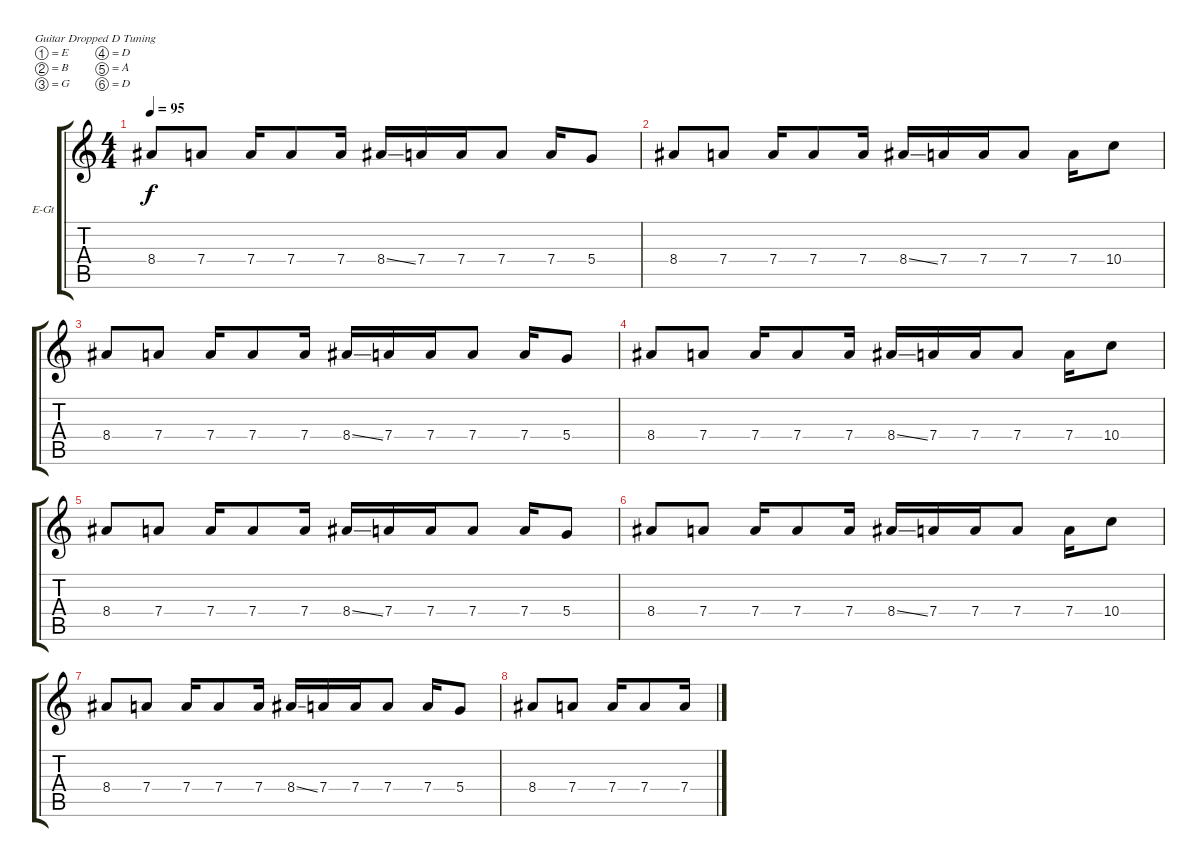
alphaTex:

\defaultSystemsLayout 4
\bracketExtendMode groupsimilarinstruments
\firstSystemTrackNameOrientation horizontal
\otherSystemsTrackNameOrientation horizontal
\track ("Electric Guitar" "E-Gt") {instrument electricguitarclean}
\staff {score tabs}
\tuning (E4 B3 G3 D3 A2 D2)
\ts (4 4)
\tempo 95
\clef g2
\ks c
8.4.8{dy f instrument electricguitarclean} 7.4.8 7.4.16 7.4.8 7.4.16 8.4{ss}.16 7.4.16 7.4.16 7.4.8 7.4.16 5.4.8 |
8.4.8 7.4.8 7.4.16 7.4.8 7.4.16 8.4{ss}.16 7.4.16 7.4.16 7.4.8 7.4.16 10.4.8 |
8.4.8 7.4.8 7.4.16 7.4.8 7.4.16 8.4{ss}.16 7.4.16 7.4.16 7.4.8 7.4.16 5.4.8 |
8.4.8 7.4.8 7.4.16 7.4.8 7.4.16 8.4{ss}.16 7.4.16 7.4.16 7.4.8 7.4.16 10.4.8 |
8.4.8 7.4.8 7.4.16 7.4.8 7.4.16 8.4{ss}.16 7.4.16 7.4.16 7.4.8 7.4.16 5.4.8 |
8.4.8 7.4.8 7.4.16 7.4.8 7.4.16 8.4{ss}.16 7.4.16 7.4.16 7.4.8 7.4.16 10.4.8 |
8.4.8 7.4.8 7.4.16 7.4.8 7.4.16 8.4{ss}.16 7.4.16 7.4.16 7.4.8 7.4.16 5.4.8 |
8.4.8 7.4.8 7.4.16 7.4.8 7.4.16
